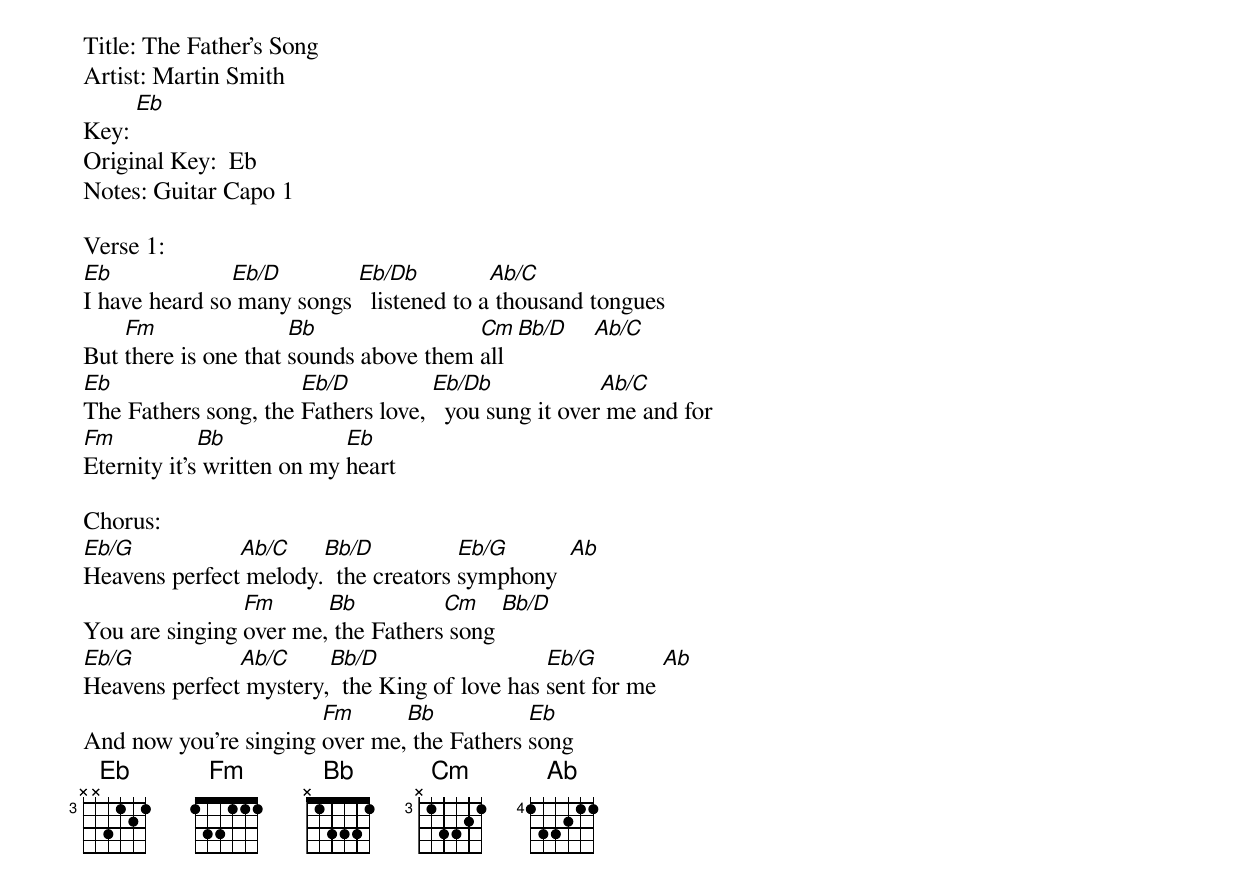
Title: The Father's Song
Artist: Martin Smith
Key: [Eb]
Original Key:  Eb
Notes: Guitar Capo 1

Verse 1:
[Eb]I have heard so[Eb/D] many songs [Eb/Db]  listened to a[Ab/C] thousand tongues
But [Fm]there is one that [Bb]sounds above them [Cm]all  [Bb/D]    [Ab/C]
[Eb]The Fathers song, the [Eb/D]Fathers love, [Eb/Db]  you sung it over[Ab/C] me and for
[Fm]Eternity it's[Bb] written on my [Eb]heart

Chorus:
[Eb/G]Heavens perfect[Ab/C] melody.[Bb/D]  the creators [Eb/G]symphony  [Ab]
You are singing [Fm]over me,[Bb] the Fathers[Cm] song [Bb/D]
[Eb/G]Heavens perfect[Ab/C] mystery,[Bb/D]  the King of love has [Eb/G]sent for me [Ab]
And now you're singing [Fm]over me,[Bb] the Fathers [Eb]song
